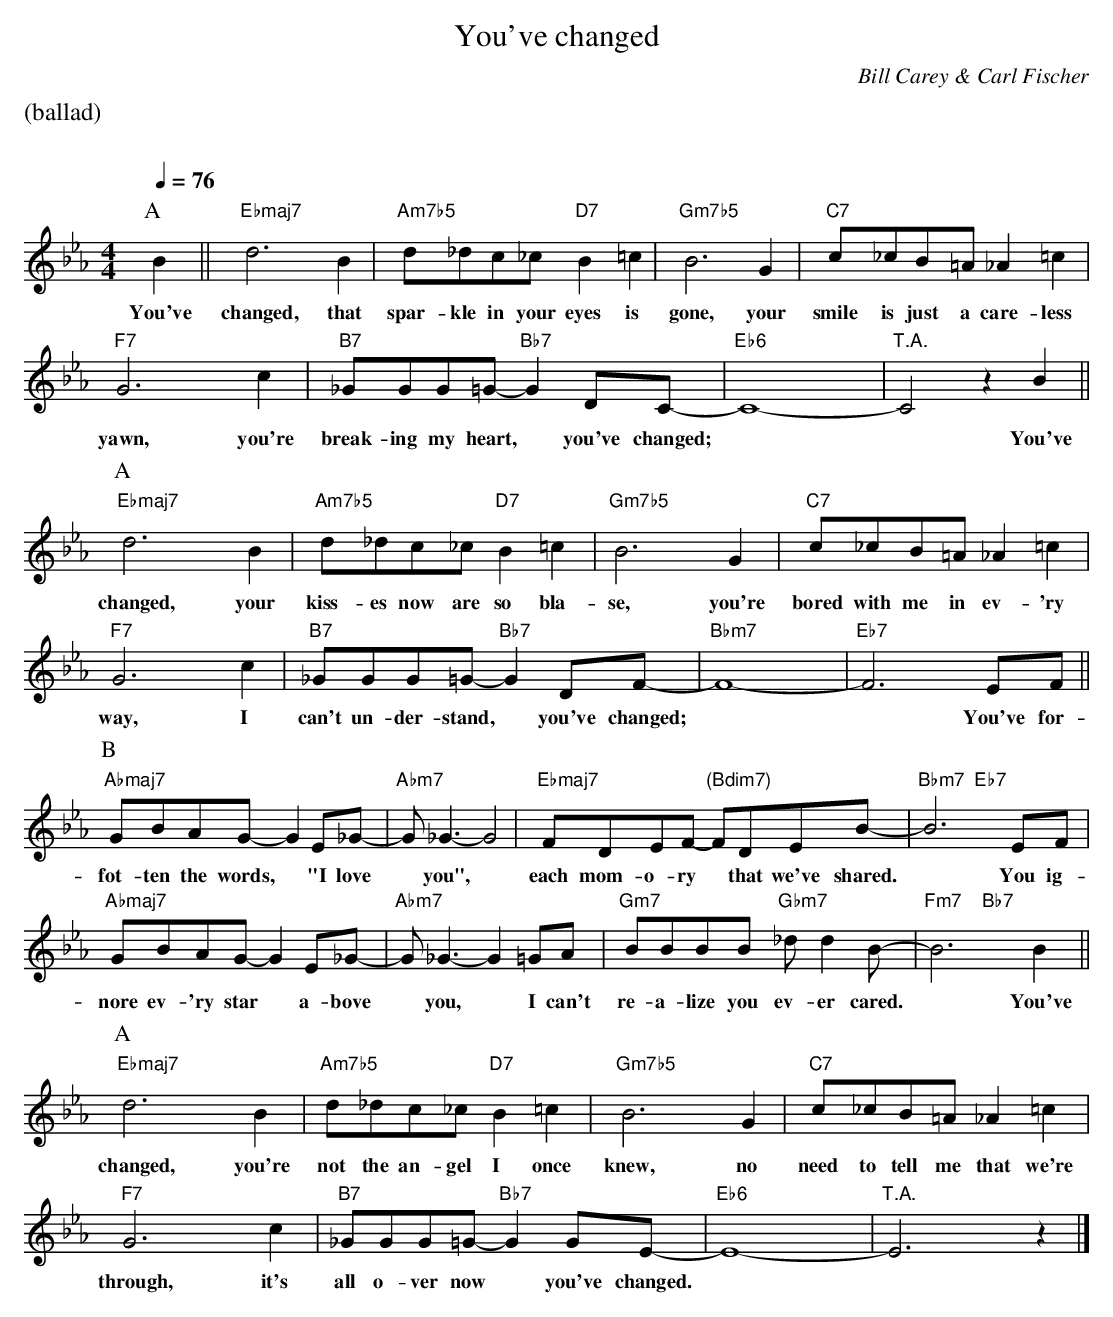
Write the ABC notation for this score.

X:1
T:You've changed
M:4/4
L:1/4
C:Bill Carey & Carl Fischer
Q:1/4=76
%%staves (chords melody)
K:Eb
%%text (ballad)
%%vskip 20
P:A
V:chords
x || "Ebmaj7"x2 x2 | "Am7b5"x2 "D7"x2 | "Gm7b5"x2 x2 | "C7"x2 x2 |
"F7"x2 x2 | "B7"x2 "Bb7"x2 | "Eb6"x2 x2 | "T.A."x2 x2 ||
V:melody
B || d3B | d/_d/c/_c/ B=c | B3G | c/_c/B/=A/ _A=c |
w:You've changed, that spar-kle in your eyes is gone, your smile is just a care-less
G3c | _G/G/G/=G/- GD/C/- | C4- | C2zB ||
w:yawn, you're break-ing my heart,* you've changed;** You've
P:A
V:chords
"Ebmaj7"x2 x2 | "Am7b5"x2 "D7"x2 | "Gm7b5"x2 x2 | "C7"x2 x2 |
"F7"x2 x2 | "B7"x2 "Bb7"x2 | "Bbm7"x2 x2 | "Eb7"x2 x2 ||
V:melody
d3B | d/_d/c/_c/ B=c | B3G | c/_c/B/=A/ _A=c |
w:changed, your kiss-es now are so bla-se, you're bored with me in ev-'ry
G3c | _G/G/G/=G/- GD/F/- | F4- | F3E/F/ ||
w:way, I can't un-der-stand,* you've changed;** You've for-
P:B
V:chords
"Abmaj7"x2 x2 | "Abm7"x2 x2 | "Ebmaj7"x2 "(Bdim7)"x2 | "Bbm7"x2 "Eb7"x2 |
"Abmaj7"x2 x2 | "Abm7"x2 x2 | "Gm7"x2 "Gbm7"x2 | "Fm7"x2 "Bb7"x2 ||
V:melody
G/B/A/G/ -GE/_G/- | G<_G-G2 | F/D/E/F/- F/D/E/B/- | B3 E/F/|
w:fot-ten the words,* "I love* you",* each mom-o-ry* that we've shared.* You ig-
G/B/A/G/- GE/_G/- | G<_G- G=G/A/ | B/B/B/B/ _d/dB/- | B3B ||
w:nore ev-'ry star* a-bove* you,* I can't re-a-lize you ev-er cared.* You've
P:A
V:chords
"Ebmaj7"x2 x2 | "Am7b5"x2 "D7"x2 | "Gm7b5"x2 x2 | "C7"x2 x2 |
"F7"x2 x2 | "B7"x2 "Bb7"x2 | "Eb6"x2 x2 | "T.A."x2 x2 |]
V:melody
d3B | d/_d/c/_c/ B=c | B3G | c/_c/B/=A/ _A=c |
w:changed, you're not the an-gel I once knew, no need to tell me that we're
G3c | _G/G/G/=G/- GG/E/- | E4- | E3z |]
w:through, it's all o-ver now* you've changed.**
